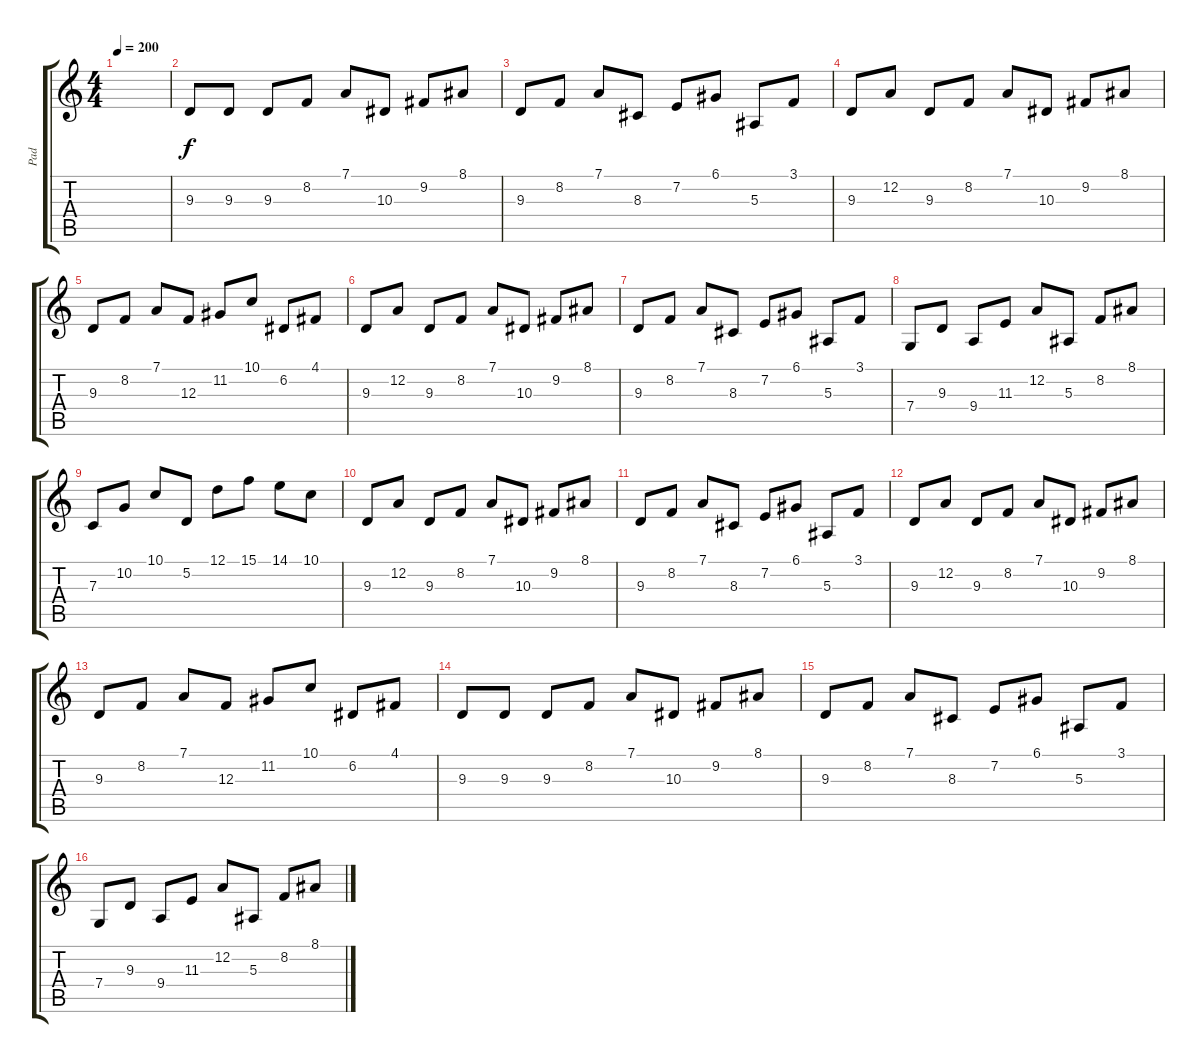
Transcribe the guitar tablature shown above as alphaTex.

\track ("Pad" "Pad") {instrument pad1newage}
\staff {score tabs}
\tuning (D4 A3 F3 C3 G2 D2) {hide}
\ts (4 4)
\tempo 200
\clef g2
\ks c
|
9.3.8 9.3.8 9.3.8 8.2.8 7.1.8 10.3.8 9.2.8 8.1.8 |
9.3.8 8.2.8 7.1.8 8.3.8 7.2.8 6.1.8 5.3.8 3.1.8 |
9.3.8 12.2.8 9.3.8 8.2.8 7.1.8 10.3.8 9.2.8 8.1.8 |
9.3.8 8.2.8 7.1.8 12.3.8 11.2.8 10.1.8 6.2.8 4.1.8 |
9.3.8 12.2.8 9.3.8 8.2.8 7.1.8 10.3.8 9.2.8 8.1.8 |
9.3.8 8.2.8 7.1.8 8.3.8 7.2.8 6.1.8 5.3.8 3.1.8 |
7.4.8 9.3.8 9.4.8 11.3.8 12.2.8 5.3.8 8.2.8 8.1.8 |
7.3.8 10.2.8 10.1.8 5.2.8 12.1.8 15.1.8 14.1.8 10.1.8 |
9.3.8 12.2.8 9.3.8 8.2.8 7.1.8 10.3.8 9.2.8 8.1.8 |
9.3.8 8.2.8 7.1.8 8.3.8 7.2.8 6.1.8 5.3.8 3.1.8 |
9.3.8 12.2.8 9.3.8 8.2.8 7.1.8 10.3.8 9.2.8 8.1.8 |
9.3.8 8.2.8 7.1.8 12.3.8 11.2.8 10.1.8 6.2.8 4.1.8 |
9.3.8 9.3.8 9.3.8 8.2.8 7.1.8 10.3.8 9.2.8 8.1.8 |
9.3.8 8.2.8 7.1.8 8.3.8 7.2.8 6.1.8 5.3.8 3.1.8 |
7.4.8 9.3.8 9.4.8 11.3.8 12.2.8 5.3.8 8.2.8 8.1.8
